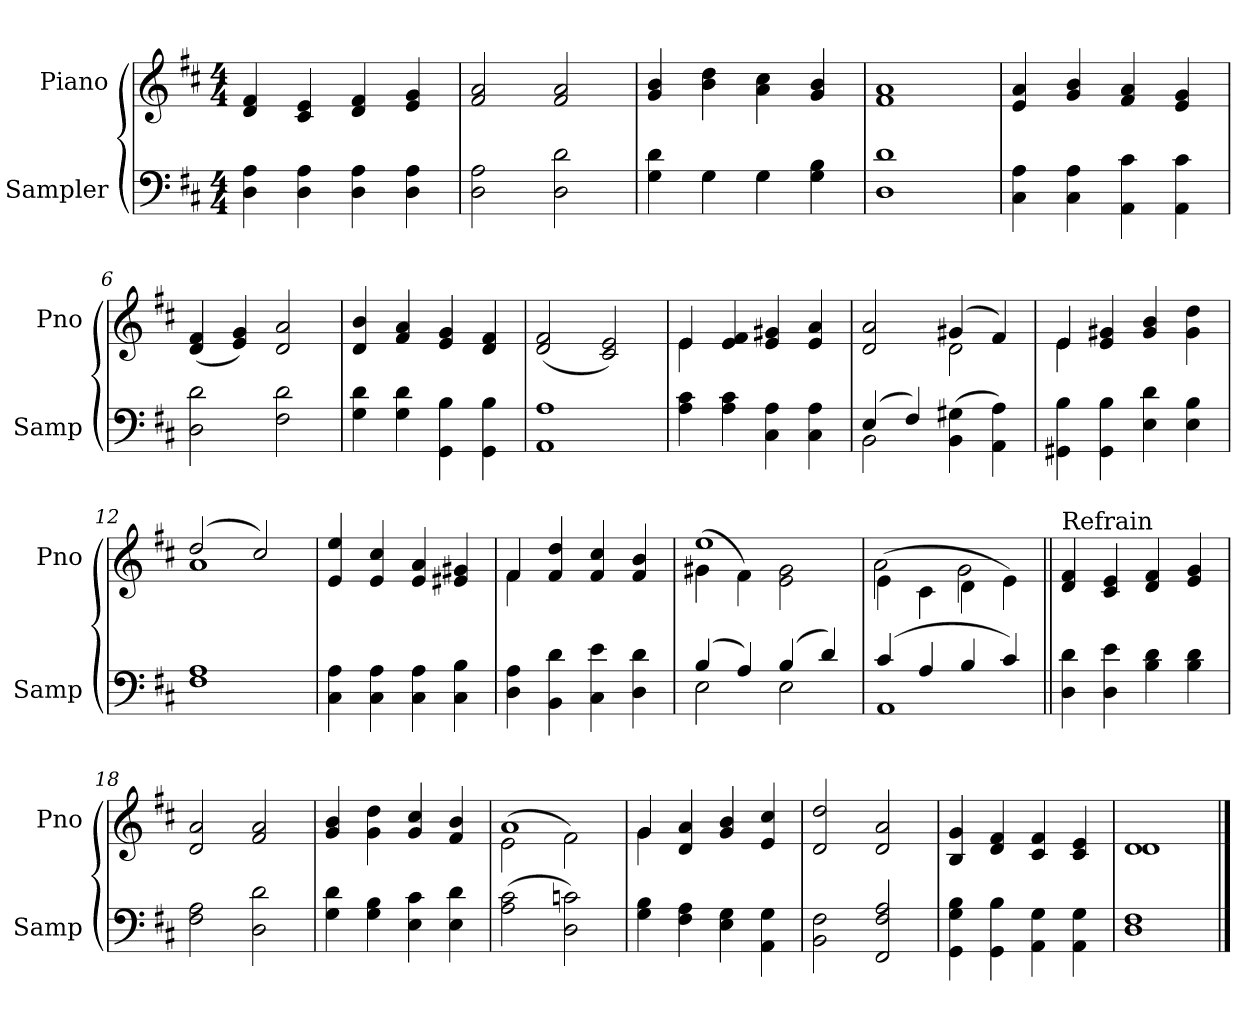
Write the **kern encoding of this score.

**kern	**kern
*part2	*part1
*staff2	*staff1
*I"Sampler	*I"Piano
*I'Samp	*I'Pno
*clefF4	*clefG2
*k[f#c#]	*k[f#c#]
*D:	*D:
*M4/4	*M4/4
=1	=1
4D 4A	4d 4f#
4D 4A	4c# 4e
4D 4A	4d 4f#
4D 4A	4e 4g
=2	=2
2D 2A	2f# 2a
2D 2d	2f# 2a
=3	=3
4G 4d	4g 4b
4G	4b 4dd
4G	4a 4cc#
4G 4B	4g 4b
=4	=4
1D 1d	1f# 1a
=5	=5
4C# 4A	4e 4a
4C# 4A	4g 4b
4AA 4c#	4f# 4a
4AA 4c#	4e 4g
=6	=6
2D 2d	(4d 4f#
.	4e 4g)
2F# 2d	2d 2a
=7	=7
4G 4d	4d 4b
4G 4d	4f# 4a
4GG 4B	4e 4g
4GG 4B	4d 4f#
=8	=8
1AA 1A	(2d 2f#
.	2c# 2e)
=9	=9
*	*^
4A 4c#	4e/	4e
4A 4c#	4e 4f#	2.ryy
4C# 4A	4e 4g#X	.
4C# 4A	4e 4a	.
=10	=10	=10
*^	*	*
(4E/	2BB	2d 2a	2ryy
4F#/)	.	.	.
(4BB 4G#X	2ryy	(4g#X/	2d
4AA 4A)	.	4f#/)	.
*v	*v	*	*
=11	=11	=11
4GG#X 4B	4e/	4e
4GG# 4B	4e 4g#X	2.ryy
4E 4d	4g# 4b	.
4E 4B	4g# 4dd	.
=12	=12	=12
1F# 1A	(2dd/	1a
.	2cc#/)	.
*	*v	*v
=13	=13
4C# 4A	4e 4ee
4C# 4A	4e 4cc#
4C# 4A	4e 4a
4C# 4B	4e#X 4g#X
=14	=14
*	*^
4D 4A	4f#/	4f#
4BB 4d	4f# 4dd	2.ryy
4C# 4e	4f# 4cc#	.
4D 4d	4f# 4b	.
=15	=15	=15
*^	*	*
(4B/	2E	(4g#X\	1ee
4A/)	.	4f#\)	.
(4B/	2E	2e\ 2g#\	.
4d/)	.	.	.
=16	=16	=16	=16
(4c#/	1AA	(4e\	2a
4A/	.	4c#\	.
4B/	.	4d\	2g
4c#/)	.	4e\)	.
*v	*v	*	*
*	*v	*v
=17||	=17||
!	!LO:TX:t=Refrain
4D 4d	4d 4f#
4D 4e	4c# 4e
4B 4d	4d 4f#
4B 4d	4e 4g
=18	=18
2F# 2A	2d 2a
2D 2d	2f# 2a
=19	=19
4G 4d	4g 4b
4G 4B	4g 4dd
4E 4c#	4g 4cc#
4E 4d	4f# 4b
=20	=20
*	*^
(2A 2c#	(2e\	1a
2D 2cn)	2f#\)	.
=21	=21	=21
4G 4B	4g/	4g
4F# 4A	4d 4a	2.ryy
4E 4G	4g 4b	.
4AA 4G	4e 4cc#	.
*	*v	*v
=22	=22
2BB 2F#	2d 2dd
2FF# 2F# 2A	2d 2a
=23	=23
4GG 4G 4B	4B 4g
4GG 4B	4d 4f#
4AA 4G	4c# 4f#
4AA 4G	4c# 4e
=24	=24
*	*^
1D 1F#	1d/	1d
*	*v	*v
==	==
*-	*-
